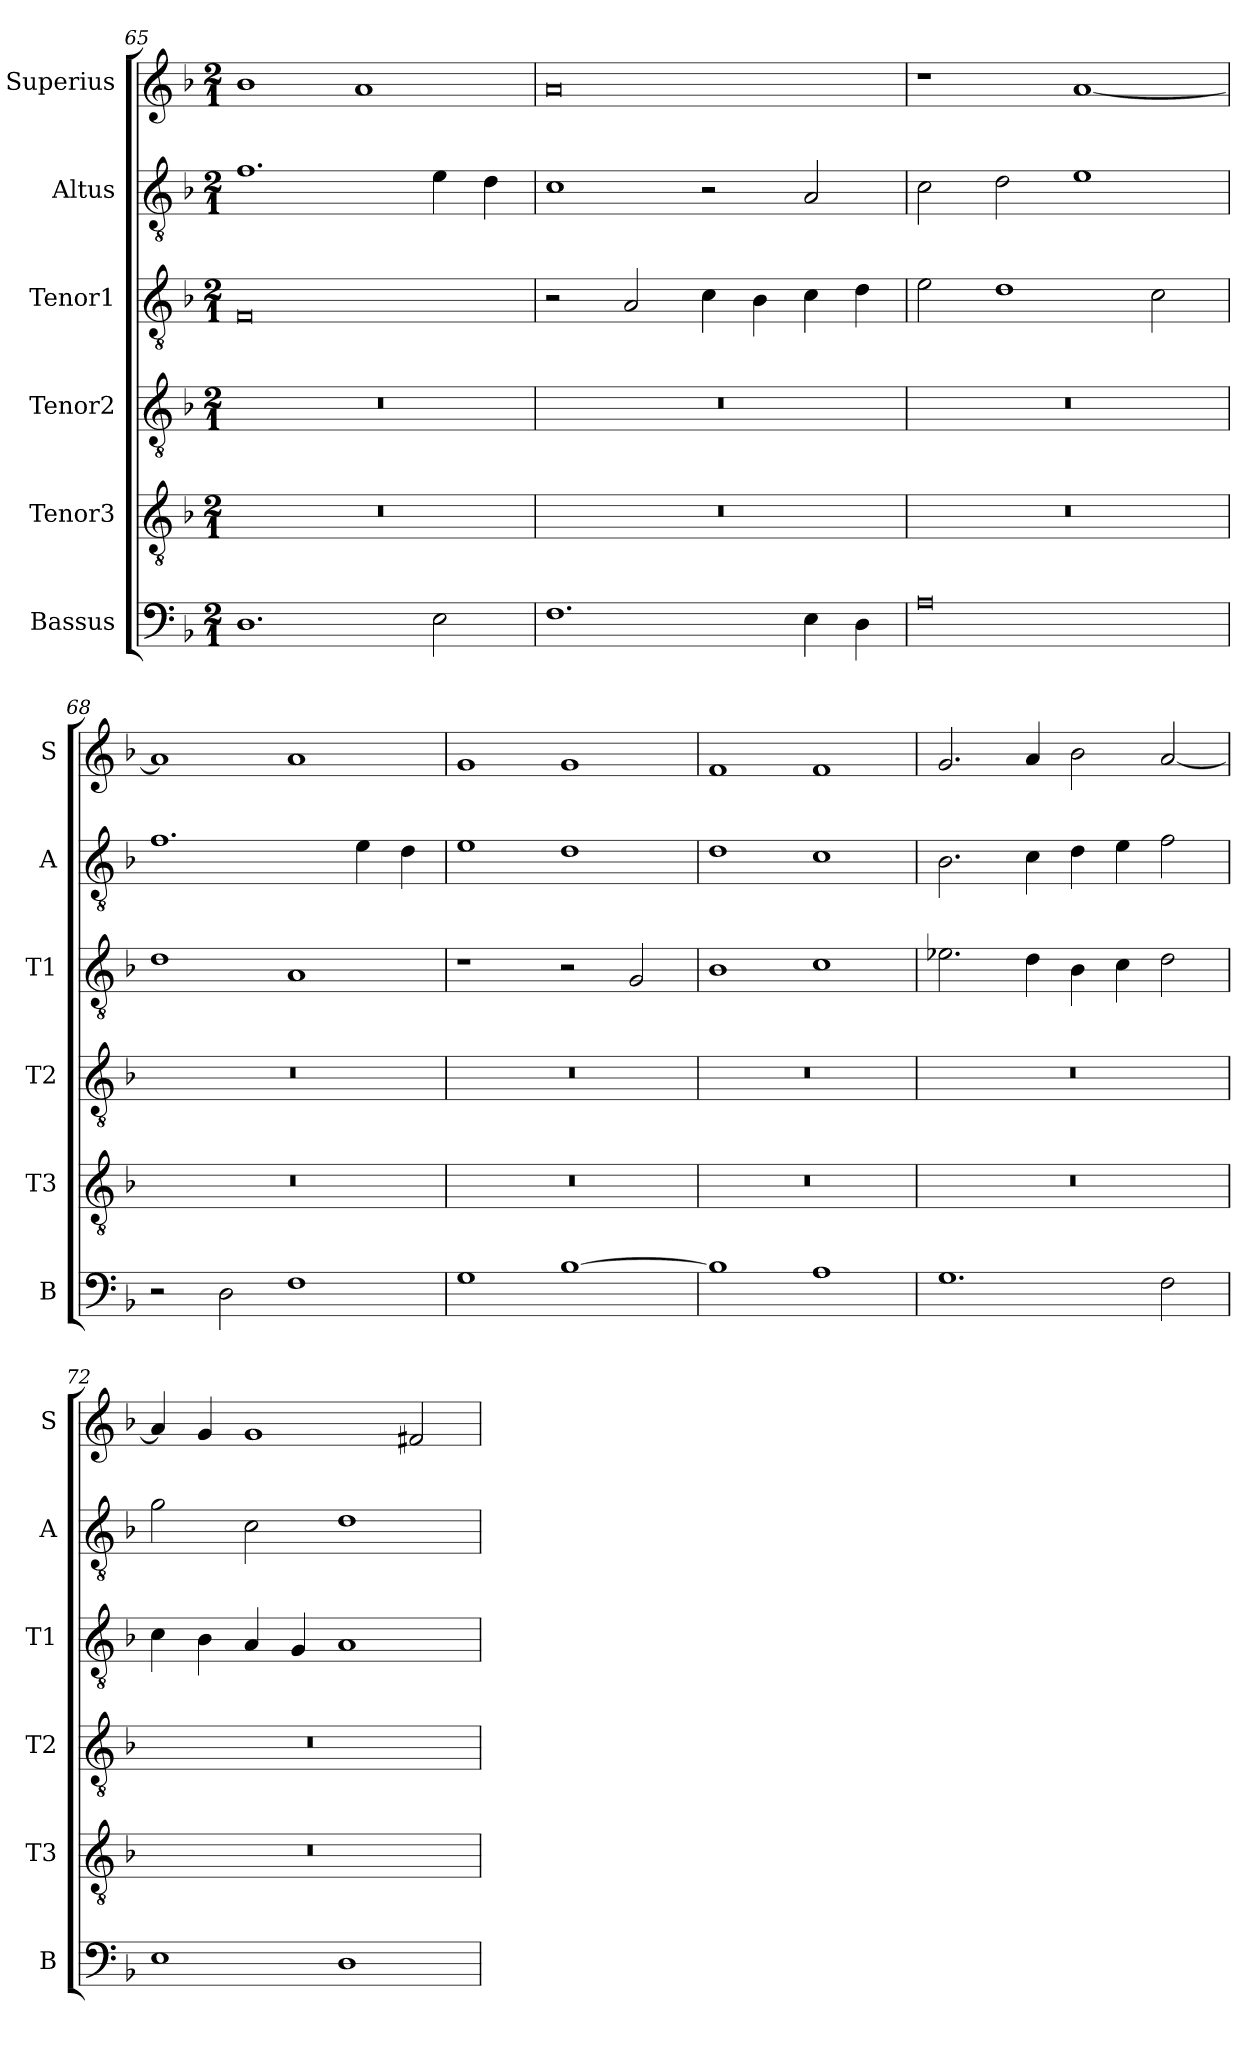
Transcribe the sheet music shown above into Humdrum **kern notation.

**kern	**kern	**kern	**kern	**kern	**kern
*part6	*part5	*part4	*part3	*part2	*part1
*staff6	*staff5	*staff4	*staff3	*staff2	*staff1
*I"Bassus	*I"Tenor3	*I"Tenor2	*I"Tenor1	*I"Altus	*I"Superius
*I'B	*I'T3	*I'T2	*I'T1	*I'A	*I'S
*clefF4	*clefGv2	*clefGv2	*clefGv2	*clefGv2	*clefG2
*k[b-]	*k[b-]	*k[b-]	*k[b-]	*k[b-]	*k[b-]
*M2/1	*M2/1	*M2/1	*M2/1	*M2/1	*M2/1
=65	=65	=65	=65	=65	=65
1.D	0r	0r	0F	1.f	1b-
.	.	.	.	.	1a
2E\	.	.	.	4e\	.
.	.	.	.	4d\	.
=66	=66	=66	=66	=66	=66
1.F	0r	0r	2r	1c	0a
.	.	.	2A/	.	.
.	.	.	4c\	2r	.
.	.	.	4B-\	.	.
4E\	.	.	4c\	2A/	.
4D\	.	.	4d\	.	.
=67	=67	=67	=67	=67	=67
0A	0r	0r	2e\	2c\	1r
.	.	.	1d	2d\	.
.	.	.	.	1e	[1a
.	.	.	2c\	.	.
=68	=68	=68	=68	=68	=68
2r	0r	0r	1d	1.f	1a]
2D\	.	.	.	.	.
1F	.	.	1A	.	1a
.	.	.	.	4e\	.
.	.	.	.	4d\	.
=69	=69	=69	=69	=69	=69
1G	0r	0r	1r	1e	1g
[1B-	.	.	2r	1d	1g
.	.	.	2G/	.	.
=70	=70	=70	=70	=70	=70
1B-]	0r	0r	1B-	1d	1f
1A	.	.	1c	1c	1f
=71	=71	=71	=71	=71	=71
1.G	0r	0r	2.e-X\	2.B-\	2.g/
.	.	.	4d\	4c\	4a/
.	.	.	4B-\	4d\	2b-\
.	.	.	4c\	4e\	.
2F\	.	.	2d\	2f\	[2a/
=72	=72	=72	=72	=72	=72
1E	0r	0r	4c\	2g\	4a/]
.	.	.	4B-\	.	4g/
.	.	.	4A/	2c\	1g
.	.	.	4G/	.	.
1D	.	.	1A	1d	.
.	.	.	.	.	2f#X/
=	=	=	=	=	=
*-	*-	*-	*-	*-	*-
